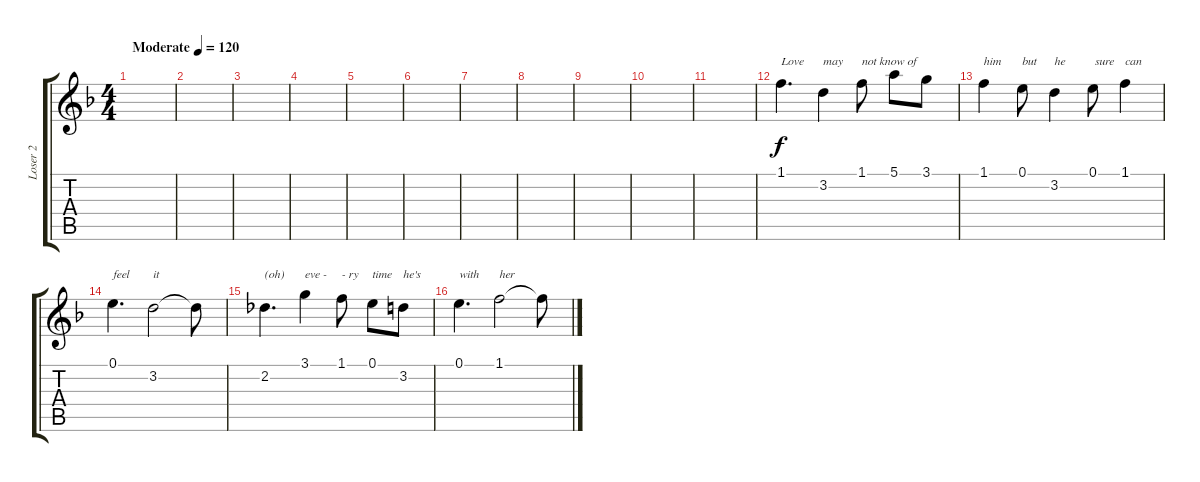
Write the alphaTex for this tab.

\track ("Loser 2" "Loser 2") {instrument electricguitarclean}
\staff {score tabs}
\tuning (E4 B3 G3 D3 A2 E2) {hide}
\ts (4 4)
\tempo (120 "Moderate")
\clef g2
\ks f
|
|
|
|
|
|
|
|
|
|
|
1.1.4{d txt "Love"} 3.2.4{txt "may"} 1.1.8{txt "not know of"} 5.1.8 3.1.8 |
1.1.4{txt "him"} 0.1.8{txt "but"} 3.2.4{txt "he          sure"} 0.1.8 1.1.4{txt "can"} |
0.1.4{d txt "feel"} 3.2.2{txt "it"} 3.2{t}.8 |
2.2.4{d txt "(oh)"} 3.1.4{txt "eve -"} 1.1.8{txt "- ry"} 0.1.8{txt "time"} 3.2.8{txt "he's"} |
0.1.4{d txt "with"} 1.1.2{txt "her"} 1.1{t}.8
